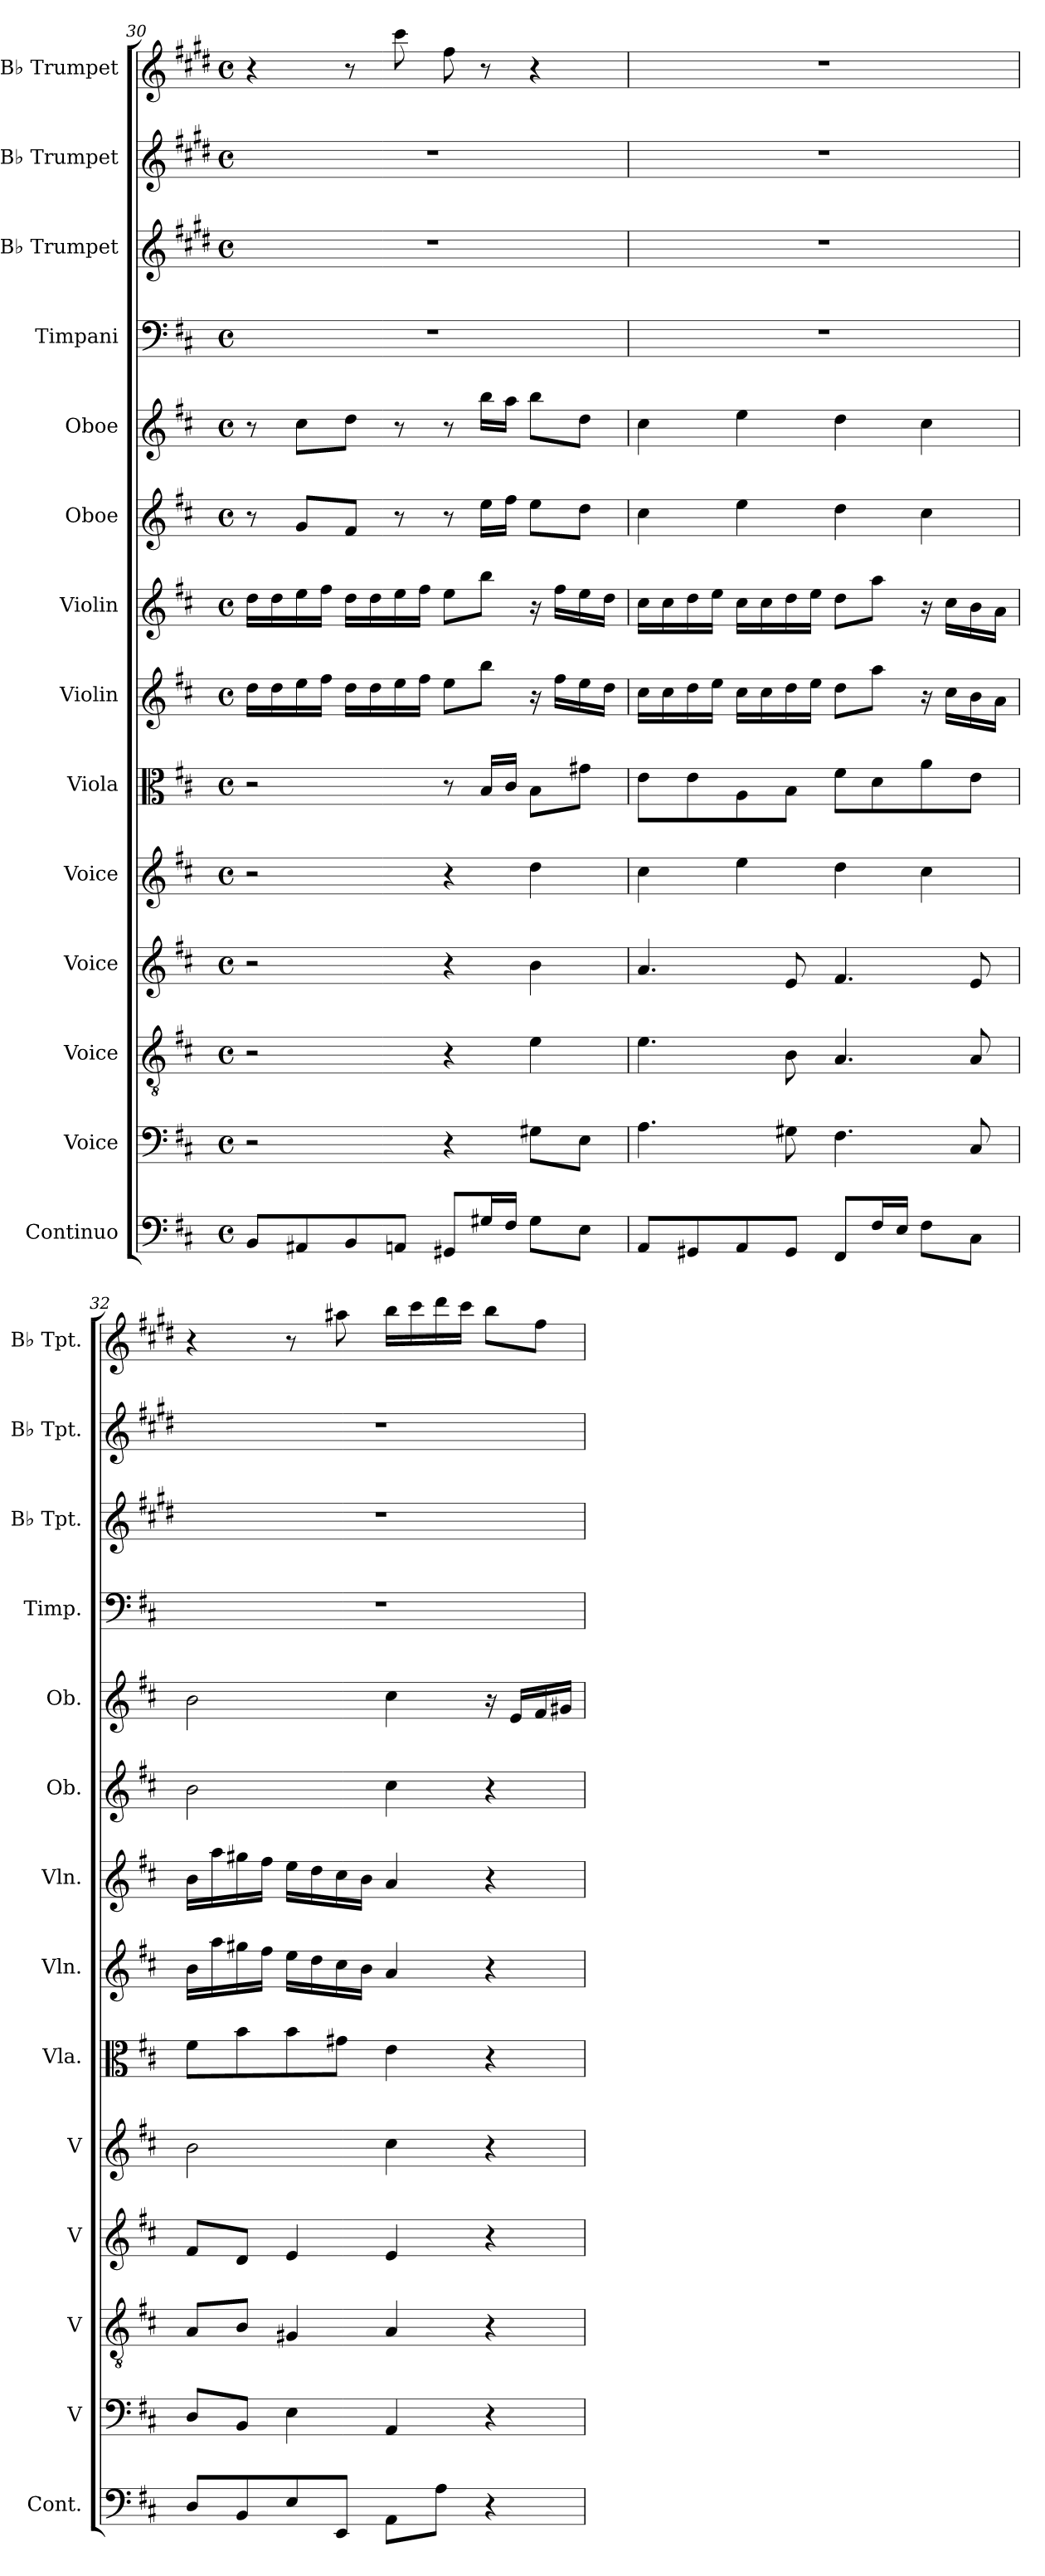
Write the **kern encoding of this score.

**kern	**kern	**kern	**kern	**kern	**kern	**kern	**kern	**kern	**kern	**kern	**kern	**kern	**kern
*part14	*part13	*part12	*part11	*part10	*part9	*part8	*part7	*part6	*part5	*part4	*part3	*part2	*part1
*staff14	*staff13	*staff12	*staff11	*staff10	*staff9	*staff8	*staff7	*staff6	*staff5	*staff4	*staff3	*staff2	*staff1
*I"Continuo	*I"Voice	*I"Voice	*I"Voice	*I"Voice	*I"Viola	*I"Violin	*I"Violin	*I"Oboe	*I"Oboe	*I"Timpani	*I"B♭ Trumpet	*I"B♭ Trumpet	*I"B♭ Trumpet
*I'Cont.	*I'V	*I'V	*I'V	*I'V	*I'Vla.	*I'Vln.	*I'Vln.	*I'Ob.	*I'Ob.	*I'Timp.	*I'B♭ Tpt.	*I'B♭ Tpt.	*I'B♭ Tpt.
*clefF4	*clefF4	*clefGv2	*clefG2	*clefG2	*clefC3	*clefG2	*clefG2	*clefG2	*clefG2	*clefF4	*clefG2	*clefG2	*clefG2
*ITrd7c12	*	*	*	*	*	*	*	*	*	*	*ITrd1c2	*ITrd1c2	*ITrd1c2
*k[f#c#]	*k[f#c#]	*k[f#c#]	*k[f#c#]	*k[f#c#]	*k[f#c#]	*k[f#c#]	*k[f#c#]	*k[f#c#]	*k[f#c#]	*k[f#c#]	*k[f#c#]	*k[f#c#]	*k[f#c#]
*M4/4	*M4/4	*M4/4	*M4/4	*M4/4	*M4/4	*M4/4	*M4/4	*M4/4	*M4/4	*M4/4	*M4/4	*M4/4	*M4/4
*met(c)	*met(c)	*met(c)	*met(c)	*met(c)	*met(c)	*met(c)	*met(c)	*met(c)	*met(c)	*met(c)	*met(c)	*met(c)	*met(c)
=30	=30	=30	=30	=30	=30	=30	=30	=30	=30	=30	=30	=30	=30
8BBB/L	2r	2r	2r	2r	2r	16dd\LL	16dd\LL	8r	8r	1r	1r	1r	4r
.	.	.	.	.	.	16dd\	16dd\	.	.	.	.	.	.
8AAA#X/	.	.	.	.	.	16ee\	16ee\	8g/L	8cc#\L	.	.	.	.
.	.	.	.	.	.	16ff#\JJ	16ff#\JJ	.	.	.	.	.	.
8BBB/	.	.	.	.	.	16dd\LL	16dd\LL	8f#/J	8dd\J	.	.	.	8r
.	.	.	.	.	.	16dd\	16dd\	.	.	.	.	.	.
8AAAn/J	.	.	.	.	.	16ee\	16ee\	8r	8r	.	.	.	8bb\
.	.	.	.	.	.	16ff#\JJ	16ff#\JJ	.	.	.	.	.	.
8GGG#X/L	4r	4r	4r	4r	8r	8ee\L	8ee\L	8r	8r	.	.	.	8ee\
16GG#X/L	.	.	.	.	16B/LL	8bb\J	8bb\J	16ee\LL	16bb\LL	.	.	.	8r
16FF#/JJ	.	.	.	.	16c#/JJ	.	.	16ff#\JJ	16aa\JJ	.	.	.	.
8GG#\L	8G#X\L	4e\	4b\	4dd\	8B\L	16r	16r	8ee\L	8bb\L	.	.	.	4r
.	.	.	.	.	.	16ff#\LL	16ff#\LL	.	.	.	.	.	.
8EE\J	8E\J	.	.	.	8g#X\J	16ee\	16ee\	8dd\J	8dd\J	.	.	.	.
.	.	.	.	.	.	16dd\JJ	16dd\JJ	.	.	.	.	.	.
!!LO:PB:g=z
=31	=31	=31	=31	=31	=31	=31	=31	=31	=31	=31	=31	=31	=31
8AAA/L	4.A\	4.e\	4.a/	4cc#\	8e\L	16cc#\LL	16cc#\LL	4cc#\	4cc#\	1r	1r	1r	1r
.	.	.	.	.	.	16cc#\	16cc#\	.	.	.	.	.	.
8GGG#X/	.	.	.	.	8e\	16dd\	16dd\	.	.	.	.	.	.
.	.	.	.	.	.	16ee\JJ	16ee\JJ	.	.	.	.	.	.
8AAA/	.	.	.	4ee\	8A\	16cc#\LL	16cc#\LL	4ee\	4ee\	.	.	.	.
.	.	.	.	.	.	16cc#\	16cc#\	.	.	.	.	.	.
8GGG#/J	8G#X\	8B\	8e/	.	8B\J	16dd\	16dd\	.	.	.	.	.	.
.	.	.	.	.	.	16ee\JJ	16ee\JJ	.	.	.	.	.	.
8FFF#/L	4.F#\	4.A/	4.f#/	4dd\	8f#\L	8dd\L	8dd\L	4dd\	4dd\	.	.	.	.
16FF#/L	.	.	.	.	8d\	8aa\J	8aa\J	.	.	.	.	.	.
16EE/JJ	.	.	.	.	.	.	.	.	.	.	.	.	.
8FF#\L	.	.	.	4cc#\	8a\	16r	16r	4cc#\	4cc#\	.	.	.	.
.	.	.	.	.	.	16cc#\LL	16cc#\LL	.	.	.	.	.	.
8CC#\J	8C#/	8A/	8e/	.	8e\J	16b\	16b\	.	.	.	.	.	.
.	.	.	.	.	.	16a\JJ	16a\JJ	.	.	.	.	.	.
=32	=32	=32	=32	=32	=32	=32	=32	=32	=32	=32	=32	=32	=32
8DD/L	8D/L	8A/L	8f#/L	2b\	8f#\L	16b\LL	16b\LL	2b\	2b\	1r	1r	1r	4r
.	.	.	.	.	.	16aa\	16aa\	.	.	.	.	.	.
8BBB/	8BB/J	8B/J	8d/J	.	8b\	16gg#X\	16gg#X\	.	.	.	.	.	.
.	.	.	.	.	.	16ff#\JJ	16ff#\JJ	.	.	.	.	.	.
8EE/	4E\	4G#X/	4e/	.	8b\	16ee\LL	16ee\LL	.	.	.	.	.	8r
.	.	.	.	.	.	16dd\	16dd\	.	.	.	.	.	.
8EEE/J	.	.	.	.	8g#X\J	16cc#\	16cc#\	.	.	.	.	.	8gg#X\
.	.	.	.	.	.	16b\JJ	16b\JJ	.	.	.	.	.	.
8AAA\L	4AA/	4A/	4e/	4cc#\	4e\	4a/	4a/	4cc#\	4cc#\	.	.	.	16aa\LL
.	.	.	.	.	.	.	.	.	.	.	.	.	16bb\
8AA\J	.	.	.	.	.	.	.	.	.	.	.	.	16ccc#\
.	.	.	.	.	.	.	.	.	.	.	.	.	16bb\JJ
4r	4r	4r	4r	4r	4r	4r	4r	4r	16r	.	.	.	8aa\L
.	.	.	.	.	.	.	.	.	16e/LL	.	.	.	.
.	.	.	.	.	.	.	.	.	16f#/	.	.	.	8ee\J
.	.	.	.	.	.	.	.	.	16g#X/JJ	.	.	.	.
=	=	=	=	=	=	=	=	=	=	=	=	=	=
*-	*-	*-	*-	*-	*-	*-	*-	*-	*-	*-	*-	*-	*-
